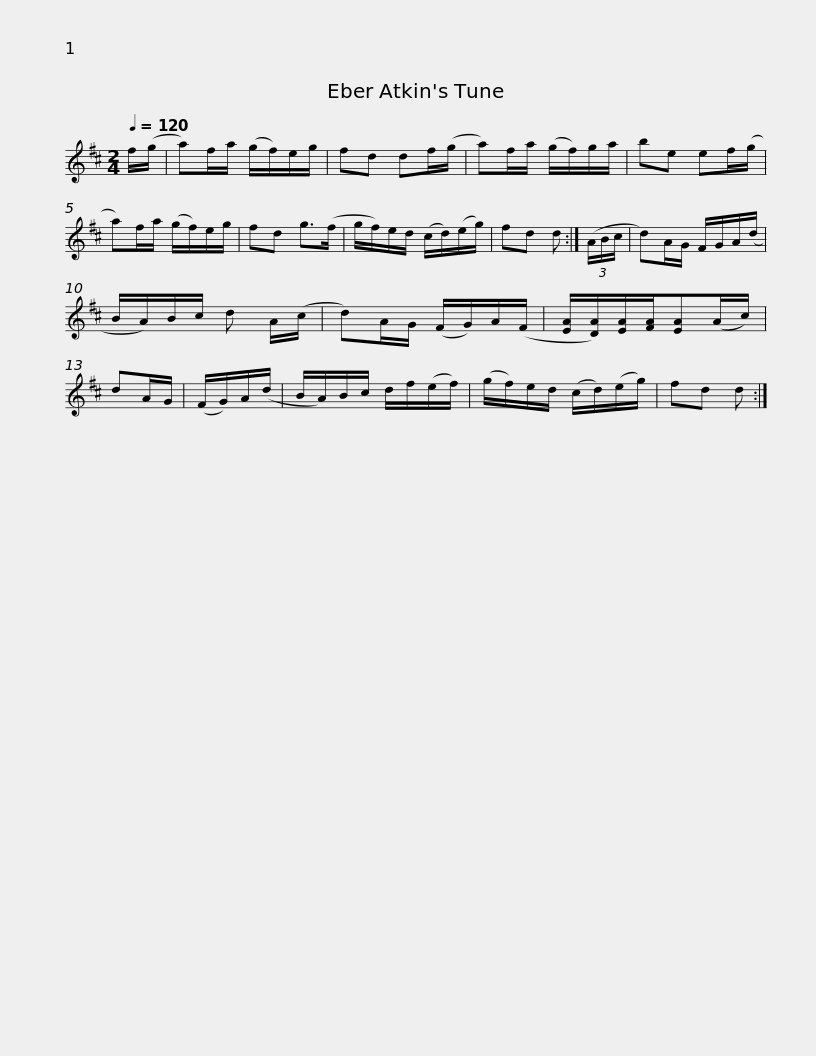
X:1
L:1/8
Q:1/4=120
M:2/4
I:linebreak $
K:D
V:1 treble
V:1
 f/(g/ | a)f/a/ (g/f/)e/g/ | fd df/(g/ | a)f/a/ (g/f/)g/a/ | be ef/(g/ |$ %5
 a)f/a/ (g/f/)e/g/ | fd g>(f | g/f/)e/d/ (c/d/)(e/g/) | fd d :|$ (3(A/B/c/ | %10
 d)A/G/ F/G/A/(d/ | B/A/)B/c/ d A/(c/ | d)A/G/ (F/G/)A/(F/ | [EA]/[DA]/)[EA]/[FA]/[EA](A/c/) |$ dA/G/ | %15
 (F/G/)A/(d/ | B/A/)B/c/ d/f/(e/f/) | (g/f/)e/d/ (c/d/)(e/g/) | fd d :| %19
